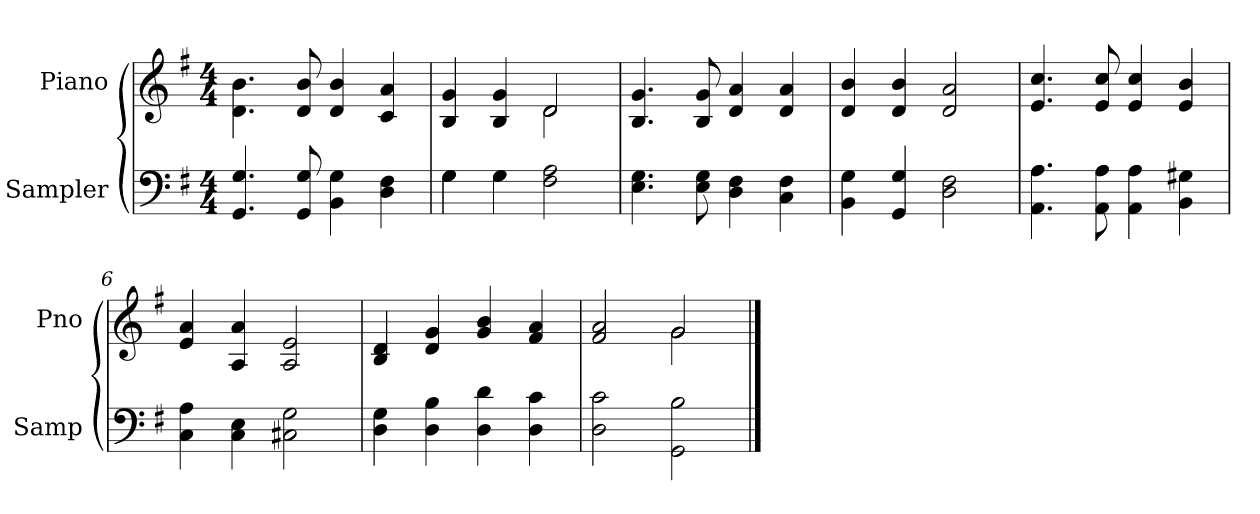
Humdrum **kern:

**kern	**kern
*part2	*part1
*staff2	*staff1
*I"Sampler	*I"Piano
*I'Samp	*I'Pno
*clefF4	*clefG2
*k[f#]	*k[f#]
*G:	*G:
*M4/4	*M4/4
=1	=1
4.GG 4.G	4.d\ 4.b\
8GG 8G	8d 8b
4BB 4G	4d 4b
4D 4F#	4c 4a
=2	=2
*^	*^
4G\	4G	4B 4g	2ryy
4G\	4G	4B 4g	.
2F# 2A	2ryy	2d/	2d
*v	*v	*	*
*	*v	*v
=3	=3
4.E 4.G	4.B 4.g
8E 8G	8B 8g
4D 4F#	4d 4a
4C 4F#	4d 4a
=4	=4
4BB 4G	4d 4b
4GG 4G	4d 4b
2D 2F#	2d 2a
=5	=5
4.AA 4.A	4.e 4.cc
8AA 8A	8e 8cc
4AA 4A	4e 4cc
4BB 4G#X	4e 4b
=6	=6
4C 4A	4e 4a
4C 4E	4A 4a
2C#X 2G	2A 2e
=7	=7
4D 4G	4B 4d
4D 4B	4d 4g
4D 4d	4g 4b
4D 4c	4f# 4a
=8	=8
*	*^
2D 2c	2f# 2a	2ryy
2GG 2B	2g/	2g
*	*v	*v
==	==
*-	*-
